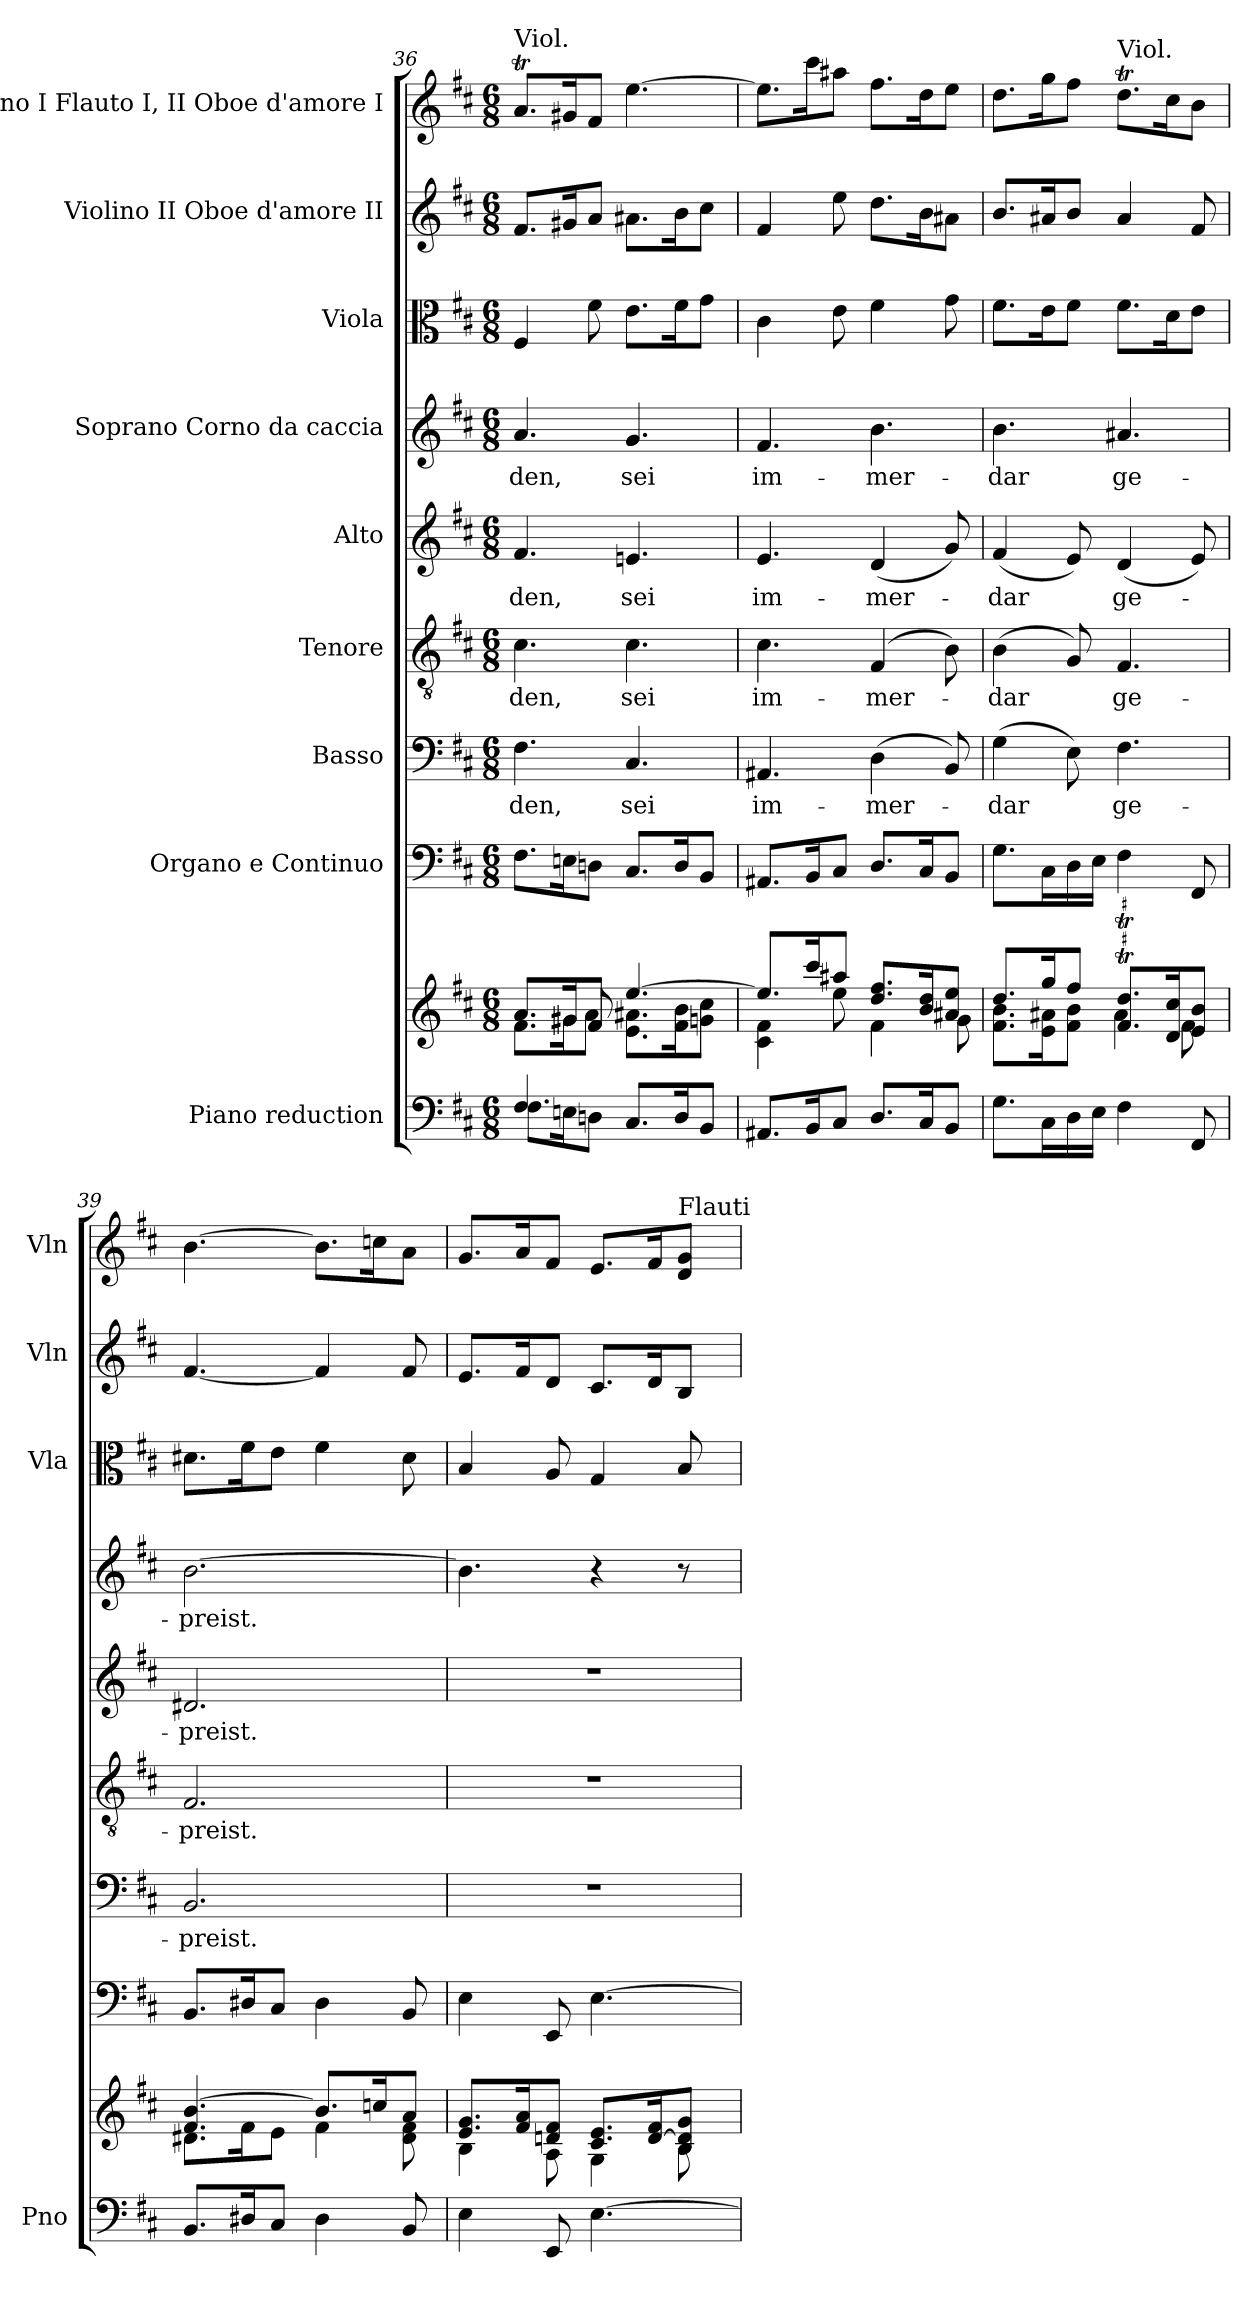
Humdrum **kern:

**kern	**kern	**kern	**kern	**text	**kern	**text	**kern	**text	**kern	**text	**kern	**kern	**kern
*part9	*part9	*part8	*part7	*part7	*part6	*part6	*part5	*part5	*part4	*part4	*part3	*part2	*part1
*staff10	*staff9	*staff8	*staff7	*staff7	*staff6	*staff6	*staff5	*staff5	*staff4	*staff4	*staff3	*staff2	*staff1
*I"Piano reduction	*	*I"Organo e Continuo	*I"Basso	*	*I"Tenore	*	*I"Alto	*	*I"Soprano Corno da caccia	*	*I"Viola	*I"Violino II Oboe d'amore II	*I"Violino I Flauto I, II Oboe d'amore I
*I'Pno	*	*	*	*	*	*	*	*	*	*	*I'Vla	*I'Vln	*I'Vln
*clefF4	*clefG2	*clefF4	*clefF4	*	*clefGv2	*	*clefG2	*	*clefG2	*	*clefC3	*clefG2	*clefG2
*k[f#c#]	*k[f#c#]	*k[f#c#]	*k[f#c#]	*	*k[f#c#]	*	*k[f#c#]	*	*k[f#c#]	*	*k[f#c#]	*k[f#c#]	*k[f#c#]
*M6/8	*M6/8	*M6/8	*M6/8	*	*M6/8	*	*M6/8	*	*M6/8	*	*M6/8	*M6/8	*M6/8
=36	=36	=36	=36	=36	=36	=36	=36	=36	=36	=36	=36	=36	=36
*^	*^	*	*	*	*	*	*	*	*	*	*	*	*
*	*	*	*^	*	*	*	*	*	*	*	*	*	*	*	*
!	!	!	!	!	!	!	!	!	!	!	!	!	!	!	!	!LO:TX:a:t=Viol.
!	!	!	!	!	!	!	!LO:LY:b	!	!LO:LY:b	!	!LO:LY:b	!	!LO:LY:b	!	!	!
4F#/	8.F#\L	8.a/L	8.f#\L	4ryy	8.F#\L	4.F#\	-den,	4.c#\	-den,	4.f#/	-den,	4.a/	-den,	4F#/	8.f#/L	8.aT/L
.	16En\K	16g#X/K	16g#\K	.	16En\K	.	.	.	.	.	.	.	.	.	16g#X/K	16g#X/K
8ryy	8Dn\J	8f#/J	8a\J	8f#/	8Dn\J	.	.	.	.	.	.	.	.	8f#\	8a/J	8f#/J
!	!	!	!	!	!	!	!LO:LY:b	!	!LO:LY:b	!	!LO:LY:b	!	!LO:LY:b	!	!	!
4.ryy	8.C#/L	[>4.ee/	8.e\ 8.a#X\L	4.ryy	8.C#/L	4.C#/	sei	4.c#\	sei	4.en/	sei	4.g/	sei	8.e\L	8.a#X\L	[>4.ee\
.	16D/K	.	16f#\ 16b\K	.	16D/K	.	.	.	.	.	.	.	.	16f#\K	16b\K	.
.	8BB/J	.	8gn\ 8cc#\J	.	8BB/J	.	.	.	.	.	.	.	.	8g\J	8cc#\J	.
*	*	*	*v	*v	*	*	*	*	*	*	*	*	*	*	*	*
!!LO:PB:g=z
=37	=37	=37	=37	=37	=37	=37	=37	=37	=37	=37	=37	=37	=37	=37	=37
!	!	!	!	!	!	!LO:LY:b	!	!LO:LY:b	!	!LO:LY:b	!	!LO:LY:b	!	!	!
*v	*v	*	*	*	*	*	*	*	*	*	*	*	*	*	*
8.AA#X/L	8.ee/L]	4c#\ 4f#\	8.AA#X/L	4.AA#X/	im-	4.c#\	im-	4.e/	im-	4.f#/	im-	4c#\	4f#/	8.ee\L]
16BB/K	16ccc#/K	.	16BB/K	.	.	.	.	.	.	.	.	.	.	16ccc#\K
8C#/J	8aa#X/J	8ee\	8C#/J	.	.	.	.	.	.	.	.	8e\	8ee\	8aa#X\J
!	!	!	!	!	!LO:LY:b	!	!LO:LY:b	!	!LO:LY:b	!	!LO:LY:b	!	!	!
8.D/L	8.dd/ 8.ff#/L	4f#\	8.D/L	(4D\	-mer-	(4F#/	-mer-	(4d/	-mer-	4.b\	-mer-	4f#\	8.dd\L	8.ff#\L
16C#/K	16b/ 16dd/K	.	16C#/K	.	.	.	.	.	.	.	.	.	16b\K	16dd\K
8BB/J	8a#X/ 8ee/J	8g\	8BB/J	8BB/)	.	8B\)	.	8g/)	.	.	.	8g\	8a#X\J	8ee\J
=38	=38	=38	=38	=38	=38	=38	=38	=38	=38	=38	=38	=38	=38	=38
!	!	!	!	!	!LO:LY:b	!	!LO:LY:b	!	!LO:LY:b	!	!LO:LY:b	!	!	!
8.G\L	8.dd/L	8.f#\ 8.b\L	8.G\L	(4G\	-dar	(4B\	-dar	(4f#/	-dar	4.b\	-dar	8.f#\L	8.b/L	8.dd\L
16C#\L	16gg/K	16e\ 16a#X\K	16C#\L	.	.	.	.	.	.	.	.	16e\K	16a#X/K	16gg\K
16D\	8ff#/J	8f#\ 8b\J	16D\	8E\)	.	8G/)	.	8e/)	.	.	.	8f#\J	8b/J	8ff#\J
16E\JJ	.	.	16E\JJ	.	.	.	.	.	.	.	.	.	.	.
!	!	!	!	!	!	!	!	!	!	!	!	!	!	!LO:TX:a:t=Viol.
!	!	!	!	!	!LO:LY:b	!	!LO:LY:b	!	!LO:LY:b	!	!LO:LY:b	!	!	!
4F#\	8.f#/T 8.dd/TL	4a#\	4F#\	4.F#\	ge-	4.F#/	ge-	(4d/	ge-	4.a#X/	ge-	8.f#\L	4a#/	8.ddT\L
.	16d/ 16cc#/K	.	.	.	.	.	.	.	.	.	.	16d\K	.	16cc#\K
8FF#/	8e/ 8b/J	8f#\	8FF#/	.	.	.	.	8e/)	.	.	.	8e\J	8f#/	8b\J
=39	=39	=39	=39	=39	=39	=39	=39	=39	=39	=39	=39	=39	=39	=39
!	!	!	!	!	!LO:LY:b	!	!LO:LY:b	!	!LO:LY:b	!	!LO:LY:b	!	!	!
8.BB/L	4.f#/ [>4.b/	8.d#X\L	8.BB/L	2.BB/	-preist.	2.F#/	-preist.	2.d#X/	-preist.	[>2.b\	-preist.	8.d#X\L	[<4.f#/	[>4.b\
16D#X/K	.	16f#\K	16D#X/K	.	.	.	.	.	.	.	.	16f#\K	.	.
8C#/J	.	8e\J	8C#/J	.	.	.	.	.	.	.	.	8e\J	.	.
4D#\	8.b/L]	4f#\	4D#\	.	.	.	.	.	.	.	.	4f#\	4f#/]	8.b\L]
.	16ccn/K	.	.	.	.	.	.	.	.	.	.	.	.	16ccn\K
8BB/	8a/J	8d#\ 8f#\	8BB/	.	.	.	.	.	.	.	.	8d#\	8f#/	8a\J
=40	=40	=40	=40	=40	=40	=40	=40	=40	=40	=40	=40	=40	=40	=40
4E\	8.e/ 8.g/L	4B\	4E\	2.r	.	2.r	.	2.r	.	4.b\]	.	4B/	8.e/L	8.g/L
.	16f#/ 16a/K	.	.	.	.	.	.	.	.	.	.	.	16f#/K	16a/K
8EE/	8dn/ 8f#/J	8A\	8EE/	.	.	.	.	.	.	.	.	8A/	8d/J	8f#/J
[>4.E\	8.c#/ 8.e/L	4G\	[>4.E\	.	.	.	.	.	.	4r	.	4G/	8.c#/L	8.e/L
.	[<16d/ 16f#/K	.	.	.	.	.	.	.	.	.	.	.	16d/K	16f#/K
!	!	!	!	!	!	!	!	!	!	!	!	!	!	!LO:TX:a:t=Flauti
.	8B/ 8d/] 8g/J	8B\	.	.	.	.	.	.	.	8r	.	8B/	8B/J	8d/ 8g!/J
*	*v	*v	*	*	*	*	*	*	*	*	*	*	*	*
=	=	=	=	=	=	=	=	=	=	=	=	=	=
*-	*-	*-	*-	*-	*-	*-	*-	*-	*-	*-	*-	*-	*-
